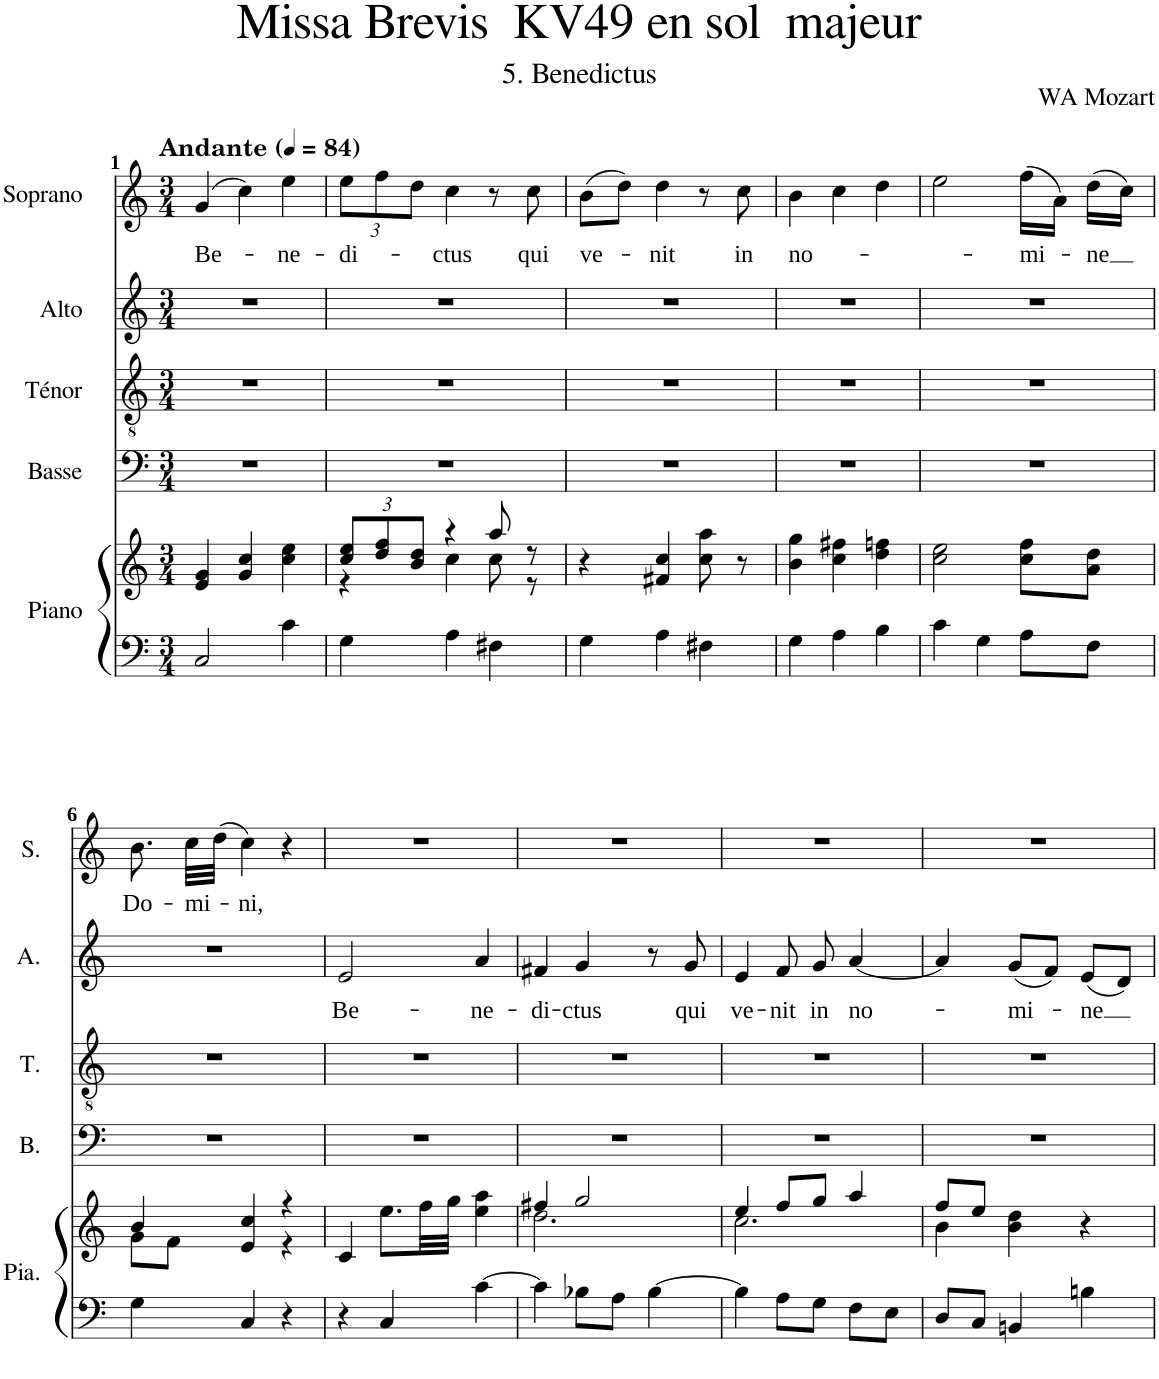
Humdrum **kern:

**kern	**kern	**kern	**kern	**kern	**text	**kern	**text
*part5	*part5	*part4	*part3	*part2	*part2	*part1	*part1
*staff6	*staff5	*staff4	*staff3	*staff2	*staff2	*staff1	*staff1
*I"Piano	*	*I"Basse	*I"Ténor	*I"Alto	*	*I"Soprano	*
*I'Pia.	*	*I'B.	*I'T.	*I'A.	*	*I'S.	*
*clefF4	*clefG2	*clefF4	*clefGv2	*clefG2	*	*clefG2	*
*k[]	*k[]	*k[]	*k[]	*k[]	*	*k[]	*
*M3/4	*M3/4	*M3/4	*M3/4	*M3/4	*	*M3/4	*
*MM84	*MM84	*MM84	*MM84	*MM84	*	*MM84	*
=1	=1	=1	=1	=1	=1	=1	=1
!	!	!	!	!	!	!LO:TX:a:B:t=Andante	!
!	!	!	!	!	!	!	!LO:LY:b
2C/	4e/ 4g/	2.r	2.r	2.r	.	(4g/	Be-
.	4g/ 4cc/	.	.	.	.	4cc\)	.
!	!	!	!	!	!	!	!LO:LY:b
4c\	4cc\ 4ee\	.	.	.	.	4ee\	-ne-
=2	=2	=2	=2	=2	=2	=2	=2
*	*Xbrackettup	*	*	*	*	*Xbrackettup	*
*	*^	*	*	*	*	*	*
!	!	!	!	!	!	!	!	!LO:LY:b
4G\	12cc/ 12ee/L	4r	2.r	2.r	2.r	.	12ee\L	-di-
.	12dd/ 12ff/	.	.	.	.	.	12ff\	.
.	12b/ 12dd/J	.	.	.	.	.	12dd\J	.
!	!	!	!	!	!	!	!	!LO:LY:b
4A\	4r	4cc\	.	.	.	.	4cc\	-ctus
4F#X\	8aa/	8cc\	.	.	.	.	8r	.
!	!	!	!	!	!	!	!	!LO:LY:b
.	8r	8r	.	.	.	.	8cc\	qui
=3	=3	=3	=3	=3	=3	=3	=3	=3
!	!	!	!	!	!	!	!	!LO:LY:b
*	*v	*v	*	*	*	*	*	*
4G\	4r	2.r	2.r	2.r	.	(8b\L	ve-
.	.	.	.	.	.	8dd\J)	.
!	!	!	!	!	!	!	!LO:LY:b
4A\	4f#X/ 4cc/	.	.	.	.	4dd\	-nit
4F#X\	8cc\ 8aa\	.	.	.	.	8r	.
!	!	!	!	!	!	!	!LO:LY:b
.	8r	.	.	.	.	8cc\	in
=4	=4	=4	=4	=4	=4	=4	=4
!	!	!	!	!	!	!	!LO:LY:b
4G\	4b\ 4gg\	2.r	2.r	2.r	.	4b\	no-
4A\	4cc\ 4ff#X\	.	.	.	.	4cc\	.
4B\	4dd\ 4ffn\	.	.	.	.	4dd\	.
=5	=5	=5	=5	=5	=5	=5	=5
4c\	2cc\ 2ee\	2.r	2.r	2.r	.	2ee\	.
4G\	.	.	.	.	.	.	.
!	!	!	!	!	!	!	!LO:LY:b
8A\L	8cc\ 8ff\L	.	.	.	.	(16ff\LL	-mi-
.	.	.	.	.	.	16a\JJ)	.
!	!	!	!	!	!	!	!LO:LY:b
8F\J	8a\ 8dd\J	.	.	.	.	(16dd\LL	-ne
.	.	.	.	.	.	16cc\JJ)	.
!!LO:LB:g=z
=6	=6	=6	=6	=6	=6	=6	=6
*	*^	*	*	*	*	*	*
!	!	!	!	!	!	!	!	!LO:LY:b
4G\	4b/	8g\L	2.r	2.r	2.r	.	8.b\	Do-
.	.	8f\J	.	.	.	.	.	.
!	!	!	!	!	!	!	!	!LO:LY:b
.	.	.	.	.	.	.	32cc\LLL	-mi-
.	.	.	.	.	.	.	(32dd\JJJ	.
!	!	!	!	!	!	!	!	!LO:LY:b
4C/	4e/ 4cc/	4ryy	.	.	.	.	4cc\)	-ni,
4r	4r	4r	.	.	.	.	4r	.
=7	=7	=7	=7	=7	=7	=7	=7	=7
!	!	!	!	!	!	!LO:LY:b	!	!
*	*v	*v	*	*	*	*	*	*
4r	4c/	2.r	2.r	2e/	Be-	2.r	.
4C/	8.ee\L	.	.	.	.	.	.
.	32ff\LL	.	.	.	.	.	.
.	32gg\JJJ	.	.	.	.	.	.
!	!	!	!	!	!LO:LY:b	!	!
[4c\	4ee\ 4aa\	.	.	4a/	-ne-	.	.
=8	=8	=8	=8	=8	=8	=8	=8
*	*^	*	*	*	*	*	*
!	!	!	!	!	!	!LO:LY:b	!	!
4c\]	4ff#X/	2.dd\	2.r	2.r	4f#X/	-di-	2.r	.
!	!	!	!	!	!	!LO:LY:b	!	!
8B-X\L	2gg/	.	.	.	4g/	-ctus	.	.
8A\J	.	.	.	.	.	.	.	.
[4B-\	.	.	.	.	8r	.	.	.
!	!	!	!	!	!	!LO:LY:b	!	!
.	.	.	.	.	8g/	qui	.	.
=9	=9	=9	=9	=9	=9	=9	=9	=9
!	!	!	!	!	!	!LO:LY:b	!	!
4B-\]	4ee/	2.cc\	2.r	2.r	4e/	ve-	2.r	.
!	!	!	!	!	!	!LO:LY:b	!	!
8A\L	8ff/L	.	.	.	8f/	-nit	.	.
!	!	!	!	!	!	!LO:LY:b	!	!
8G\J	8gg/J	.	.	.	8g/	in	.	.
!	!	!	!	!	!	!LO:LY:b	!	!
8F\L	4aa/	.	.	.	[4a/	no-	.	.
8E\J	.	.	.	.	.	.	.	.
=10	=10	=10	=10	=10	=10	=10	=10	=10
8D/L	8ff/L	4b\	2.r	2.r	4a/]	.	2.r	.
8C/J	8ee/J	.	.	.	.	.	.	.
!	!	!	!	!	!	!LO:LY:b	!	!
4BBn/	4b\ 4dd\	2ryy	.	.	(8g/L	-mi-	.	.
.	.	.	.	.	8f/J)	.	.	.
!	!	!	!	!	!	!LO:LY:b	!	!
4Bn\	4r	.	.	.	(8e/L	-ne	.	.
.	.	.	.	.	8d/J)	.	.	.
*	*v	*v	*	*	*	*	*	*
=	=	=	=	=	=	=	=
*-	*-	*-	*-	*-	*-	*-	*-
